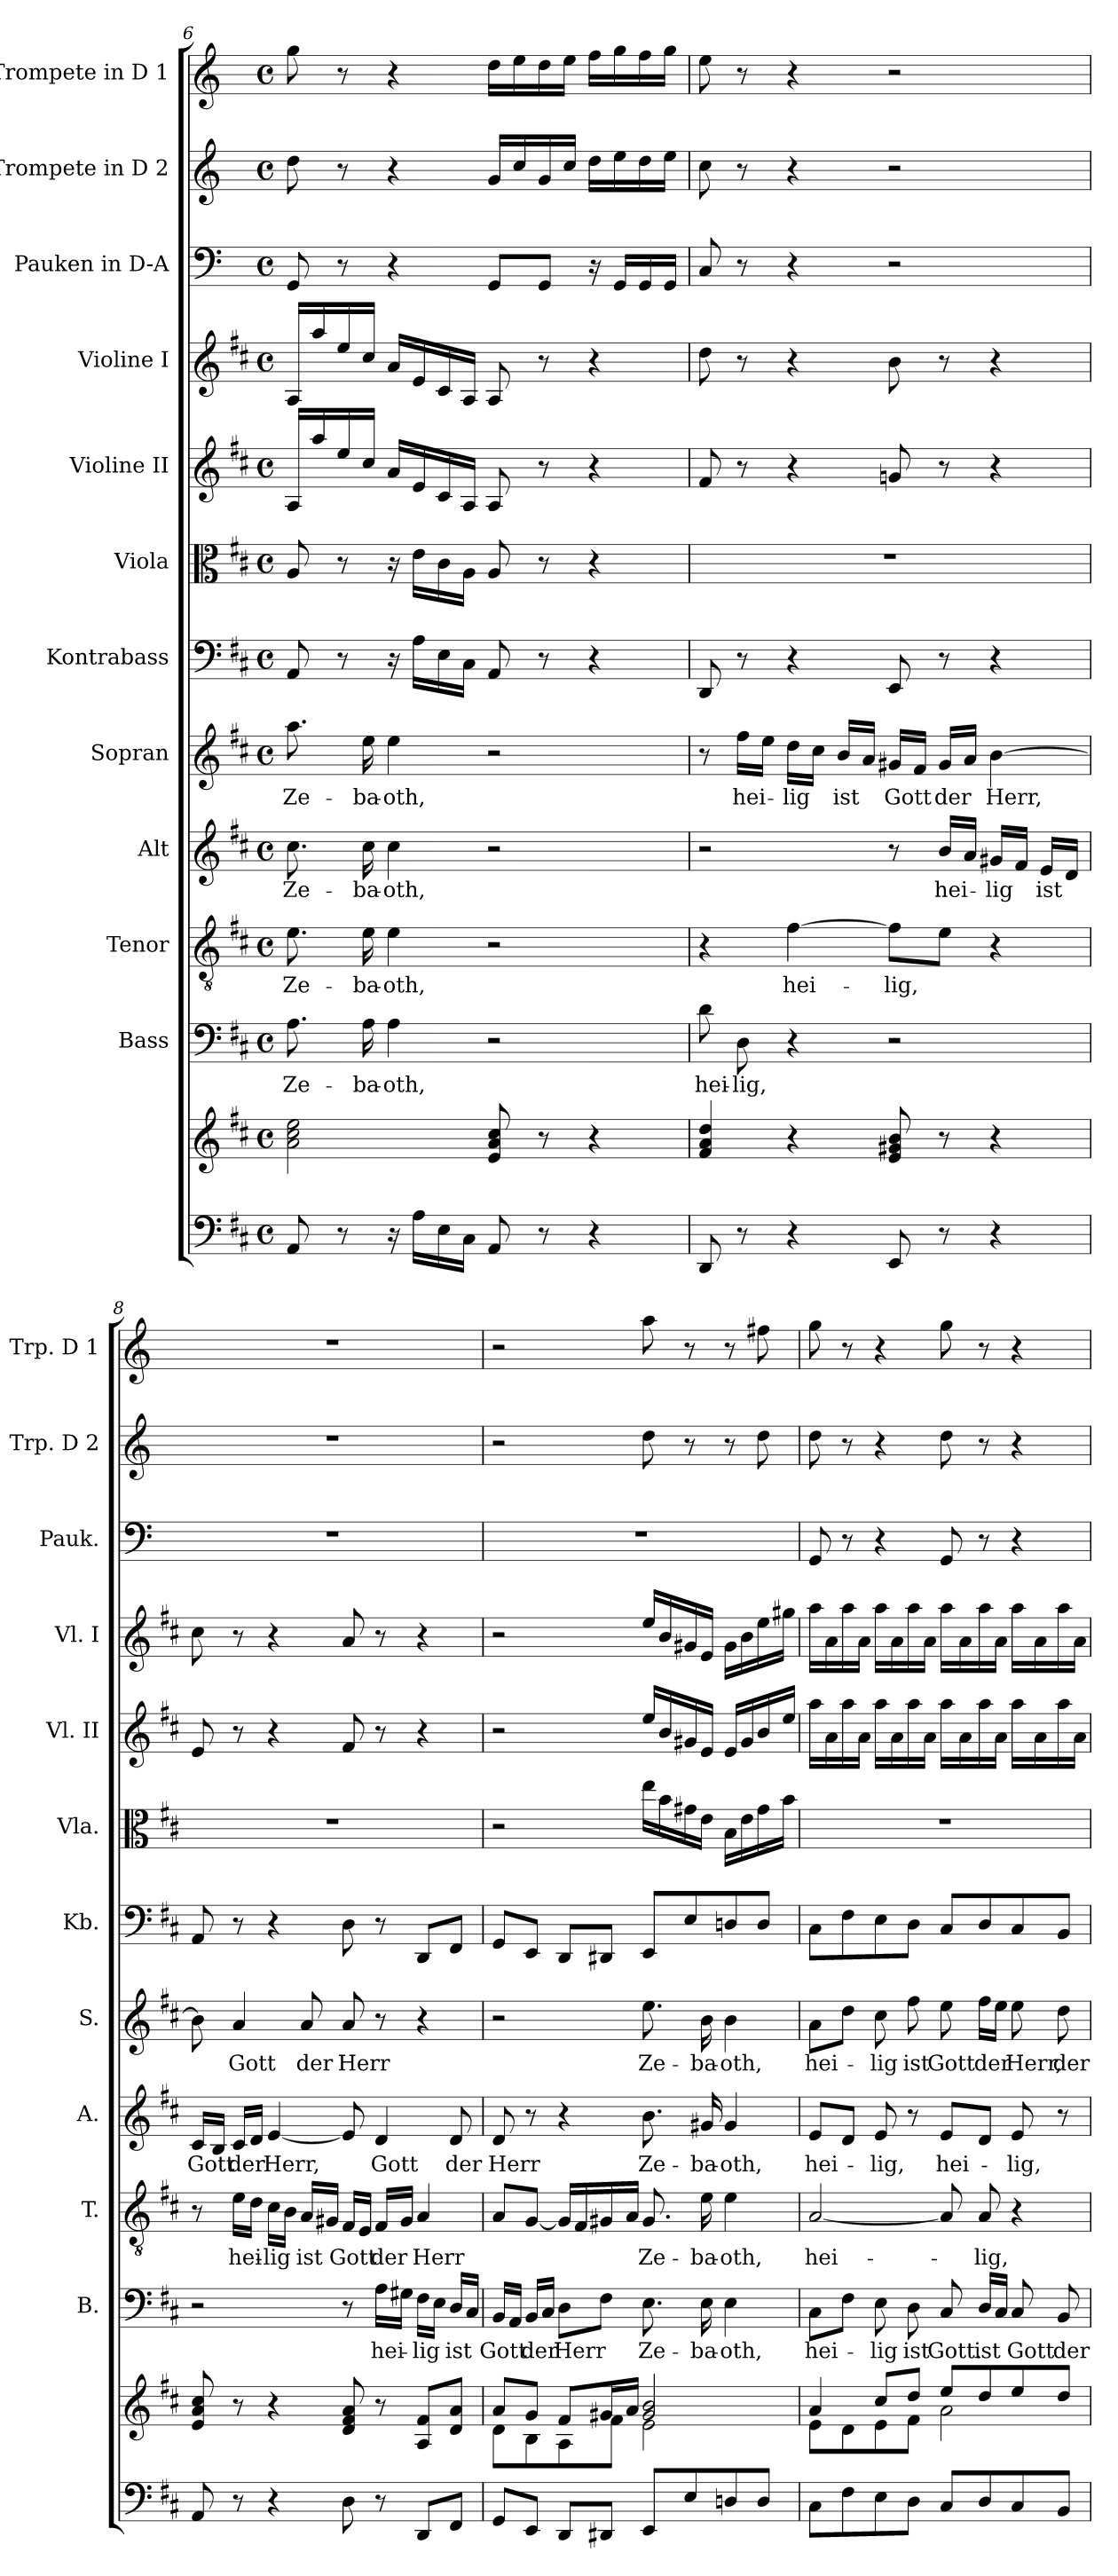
**kern	**kern	**kern	**text	**kern	**text	**kern	**text	**kern	**text	**kern	**kern	**kern	**kern	**kern	**kern	**kern
*part12	*part12	*part11	*part11	*part10	*part10	*part9	*part9	*part8	*part8	*part7	*part6	*part5	*part4	*part3	*part2	*part1
*staff13	*staff12	*staff11	*staff11	*staff10	*staff10	*staff9	*staff9	*staff8	*staff8	*staff7	*staff6	*staff5	*staff4	*staff3	*staff2	*staff1
*	*	*I"Bass	*	*I"Tenor	*	*I"Alt	*	*I"Sopran	*	*I"Kontrabass	*I"Viola	*I"Violine II	*I"Violine I	*I"Pauken in D-A	*I"Trompete in D 2	*I"Trompete in D 1
*	*	*I'B.	*	*I'T.	*	*I'A.	*	*I'S.	*	*I'Kb.	*I'Vla.	*I'Vl. II	*I'Vl. I	*I'Pauk.	*I'Trp. D 2	*I'Trp. D 1
*clefF4	*clefG2	*clefF4	*	*clefGv2	*	*clefG2	*	*clefG2	*	*clefF4	*clefC3	*clefG2	*clefG2	*clefF4	*clefG2	*clefG2
*	*	*	*	*	*	*	*	*	*	*ITrd7c12	*	*	*	*ITrd-1c-2	*ITrd1c2	*ITrd1c2
*k[f#c#]	*k[f#c#]	*k[f#c#]	*	*k[f#c#]	*	*k[f#c#]	*	*k[f#c#]	*	*k[f#c#]	*k[f#c#]	*k[f#c#]	*k[f#c#]	*k[f#c#]	*k[b-e-]	*k[b-e-]
*D:	*D:	*D:	*	*D:	*	*D:	*	*D:	*	*D:	*D:	*D:	*D:	*D:	*B-:	*B-:
*M4/4	*M4/4	*M4/4	*	*M4/4	*	*M4/4	*	*M4/4	*	*M4/4	*M4/4	*M4/4	*M4/4	*M4/4	*M4/4	*M4/4
*met(c)	*met(c)	*met(c)	*	*met(c)	*	*met(c)	*	*met(c)	*	*met(c)	*met(c)	*met(c)	*met(c)	*met(c)	*met(c)	*met(c)
=6	=6	=6	=6	=6	=6	=6	=6	=6	=6	=6	=6	=6	=6	=6	=6	=6
!	!	!	!LO:LY:b	!	!LO:LY:b	!	!LO:LY:b	!	!LO:LY:b	!	!	!	!	!	!	!
8AA/	2a\ 2cc#\ 2ee\	8.A\	Ze-	8.e\	Ze-	8.cc#\	Ze-	8.aa\	Ze-	8AAA/	8A/	16A/LL	16A/LL	8AA/	8cc\	8ff\
.	.	.	.	.	.	.	.	.	.	.	.	16aa/	16aa/	.	.	.
8r	.	.	.	.	.	.	.	.	.	8r	8r	16ee/	16ee/	8r	8r	8r
!	!	!	!LO:LY:b	!	!LO:LY:b	!	!LO:LY:b	!	!LO:LY:b	!	!	!	!	!	!	!
.	.	16A\	-ba-	16e\	-ba-	16cc#\	-ba-	16ee\	-ba-	.	.	16cc#/JJ	16cc#/JJ	.	.	.
!	!	!	!LO:LY:b	!	!LO:LY:b	!	!LO:LY:b	!	!LO:LY:b	!	!	!	!	!	!	!
16r	.	4A\	-oth,	4e\	-oth,	4cc#\	-oth,	4ee\	-oth,	16r	16r	16a/LL	16a/LL	4r	4r	4r
16A\LL	.	.	.	.	.	.	.	.	.	16AA\LL	16e\LL	16e/	16e/	.	.	.
16E\	.	.	.	.	.	.	.	.	.	16EE\	16c#\	16c#/	16c#/	.	.	.
16C#\JJ	.	.	.	.	.	.	.	.	.	16CC#\JJ	16A\JJ	16A/JJ	16A/JJ	.	.	.
8AA/	8e/ 8a/ 8cc#/	2r	.	2r	.	2r	.	2r	.	8AAA/	8A/	8A/	8A/	8AA/L	16f/LL	16cc\LL
.	.	.	.	.	.	.	.	.	.	.	.	.	.	.	16b-/	16dd\
8r	8r	.	.	.	.	.	.	.	.	8r	8r	8r	8r	8AA/J	16f/	16cc\
.	.	.	.	.	.	.	.	.	.	.	.	.	.	.	16b-/JJ	16dd\JJ
4r	4r	.	.	.	.	.	.	.	.	4r	4r	4r	4r	16r	16cc\LL	16ee-\LL
.	.	.	.	.	.	.	.	.	.	.	.	.	.	16AA/LL	16dd\	16ff\
.	.	.	.	.	.	.	.	.	.	.	.	.	.	16AA/	16cc\	16ee-\
.	.	.	.	.	.	.	.	.	.	.	.	.	.	16AA/JJ	16dd\JJ	16ff\JJ
!!LO:PB:g=z
=7	=7	=7	=7	=7	=7	=7	=7	=7	=7	=7	=7	=7	=7	=7	=7	=7
!	!	!	!LO:LY:b	!	!	!	!	!	!	!	!	!	!	!	!	!
8DD/	4f#/ 4a/ 4dd/	8d\	hei-	4r	.	2r	.	8r	.	8DDD/	1r	8f#/	8dd\	8D/	8b-\	8dd\
!	!	!	!LO:LY:b	!	!	!	!	!	!LO:LY:b	!	!	!	!	!	!	!
8r	.	8D\	-lig,	.	.	.	.	16ff#\LL	hei-	8r	.	8r	8r	8r	8r	8r
.	.	.	.	.	.	.	.	16ee\JJ	.	.	.	.	.	.	.	.
!	!	!	!	!	!LO:LY:b	!	!	!	!LO:LY:b	!	!	!	!	!	!	!
4r	4r	4r	.	[4f#\	hei-	.	.	16dd\LL	-lig	4r	.	4r	4r	4r	4r	4r
.	.	.	.	.	.	.	.	16cc#\JJ	.	.	.	.	.	.	.	.
!	!	!	!	!	!	!	!	!	!LO:LY:b	!	!	!	!	!	!	!
.	.	.	.	.	.	.	.	16b/LL	ist	.	.	.	.	.	.	.
.	.	.	.	.	.	.	.	16a/JJ	.	.	.	.	.	.	.	.
!	!	!	!	!	!LO:LY:b	!	!	!	!LO:LY:b	!	!	!	!	!	!	!
8EE/	8e/ 8g#X/ 8b/	2r	.	8f#\L]	-lig,	8r	.	16g#X/LL	Gott	8EEE/	.	8gn/	8b\	2r	2r	2r
.	.	.	.	.	.	.	.	16f#/JJ	.	.	.	.	.	.	.	.
!	!	!	!	!	!	!	!LO:LY:b	!	!LO:LY:b	!	!	!	!	!	!	!
8r	8r	.	.	8e\J	.	16b/LL	hei-	16g#/LL	der	8r	.	8r	8r	.	.	.
.	.	.	.	.	.	16a/JJ	.	16a/JJ	.	.	.	.	.	.	.	.
!	!	!	!	!	!	!	!LO:LY:b	!	!LO:LY:b	!	!	!	!	!	!	!
4r	4r	.	.	4r	.	16g#X/LL	-lig	[4b\	Herr,	4r	.	4r	4r	.	.	.
.	.	.	.	.	.	16f#/JJ	.	.	.	.	.	.	.	.	.	.
!	!	!	!	!	!	!	!LO:LY:b	!	!	!	!	!	!	!	!	!
.	.	.	.	.	.	16e/LL	ist	.	.	.	.	.	.	.	.	.
.	.	.	.	.	.	16d/JJ	.	.	.	.	.	.	.	.	.	.
=8	=8	=8	=8	=8	=8	=8	=8	=8	=8	=8	=8	=8	=8	=8	=8	=8
!	!	!	!	!	!	!	!LO:LY:b	!	!	!	!	!	!	!	!	!
8AA/	8e/ 8a/ 8cc#/	2r	.	8r	.	16c#/LL	Gott	8b\]	.	8AAA/	1r	8e/	8cc#\	1r	1r	1r
.	.	.	.	.	.	16B/JJ	.	.	.	.	.	.	.	.	.	.
!	!	!	!	!	!LO:LY:b	!	!LO:LY:b	!	!LO:LY:b	!	!	!	!	!	!	!
8r	8r	.	.	16e\LL	hei-	16c#/LL	der	4a/	Gott	8r	.	8r	8r	.	.	.
.	.	.	.	16d\JJ	.	16d/JJ	.	.	.	.	.	.	.	.	.	.
!	!	!	!	!	!LO:LY:b	!	!LO:LY:b	!	!	!	!	!	!	!	!	!
4r	4r	.	.	16c#\LL	-lig	[4e/	Herr,	.	.	4r	.	4r	4r	.	.	.
.	.	.	.	16B\JJ	.	.	.	.	.	.	.	.	.	.	.	.
!	!	!	!	!	!LO:LY:b	!	!	!	!LO:LY:b	!	!	!	!	!	!	!
.	.	.	.	16A/LL	ist	.	.	8a/	der	.	.	.	.	.	.	.
.	.	.	.	16G#X/JJ	.	.	.	.	.	.	.	.	.	.	.	.
!	!	!	!	!	!LO:LY:b	!	!	!	!LO:LY:b	!	!	!	!	!	!	!
8D\	8d/ 8f#/ 8a/	8r	.	16F#/LL	Gott	8e/]	.	8a/	Herr	8DD\	.	8f#/	8a/	.	.	.
.	.	.	.	16E/JJ	.	.	.	.	.	.	.	.	.	.	.	.
!	!	!	!LO:LY:b	!	!LO:LY:b	!	!LO:LY:b	!	!	!	!	!	!	!	!	!
8r	8r	16A\LL	hei-	16F#/LL	der	4d/	Gott	8r	.	8r	.	8r	8r	.	.	.
.	.	16G#X\JJ	.	16G#/JJ	.	.	.	.	.	.	.	.	.	.	.	.
!	!	!	!LO:LY:b	!	!LO:LY:b	!	!	!	!	!	!	!	!	!	!	!
8DD/L	8A/ 8f#/L	16F#\LL	-lig	4A/	Herr	.	.	4r	.	8DDD/L	.	4r	4r	.	.	.
.	.	16E\JJ	.	.	.	.	.	.	.	.	.	.	.	.	.	.
!	!	!	!LO:LY:b	!	!	!	!LO:LY:b	!	!	!	!	!	!	!	!	!
8FF#/J	8d/ 8a/J	16D/LL	ist	.	.	8d/	der	.	.	8FFF#/J	.	.	.	.	.	.
.	.	16C#/JJ	.	.	.	.	.	.	.	.	.	.	.	.	.	.
=9	=9	=9	=9	=9	=9	=9	=9	=9	=9	=9	=9	=9	=9	=9	=9	=9
*	*^	*	*	*	*	*	*	*	*	*	*	*	*	*	*	*
!	!	!	!	!LO:LY:b	!	!	!	!LO:LY:b	!	!	!	!	!	!	!	!	!
8GG/L	8a/L	8d\L	16BB/LL	Gott	8A/L	.	8d/	Herr	2r	.	8GGG/L	2r	2r	2r	1r	2r	2r
.	.	.	16AA/JJ	.	.	.	.	.	.	.	.	.	.	.	.	.	.
!	!	!	!	!LO:LY:b	!	!	!	!	!	!	!	!	!	!	!	!	!
8EE/J	8g/J	8B\	16BB/LL	der	[8G/J	.	8r	.	.	.	8EEE/J	.	.	.	.	.	.
.	.	.	16C#/JJ	.	.	.	.	.	.	.	.	.	.	.	.	.	.
!	!	!	!	!LO:LY:b	!	!	!	!	!	!	!	!	!	!	!	!	!
8DD/L	8f#/L	8A\	8D\L	Herr	16G/LL]	.	4r	.	.	.	8DDD/L	.	.	.	.	.	.
.	.	.	.	.	16F#/	.	.	.	.	.	.	.	.	.	.	.	.
8DD#X/J	16g#X/L	8f#\J	8F#\J	.	16G#X/	.	.	.	.	.	8DDD#X/J	.	.	.	.	.	.
.	16a/JJ	.	.	.	16A/JJ	.	.	.	.	.	.	.	.	.	.	.	.
!	!	!	!	!LO:LY:b	!	!LO:LY:b	!	!LO:LY:b	!	!LO:LY:b	!	!	!	!	!	!	!
8EE/L	2g#/ 2b/	2e\	8.E\	Ze-	8.G#/	Ze-	8.b\	Ze-	8.ee\	Ze-	8EEE/L	16ee\LL	16ee/LL	16ee/LL	.	8cc\	8gg\
.	.	.	.	.	.	.	.	.	.	.	.	16b\	16b/	16b/	.	.	.
8E/	.	.	.	.	.	.	.	.	.	.	8EE/	16g#X\	16g#X/	16g#X/	.	8r	8r
!	!	!	!	!LO:LY:b	!	!LO:LY:b	!	!LO:LY:b	!	!LO:LY:b	!	!	!	!	!	!	!
.	.	.	16E\	-ba-	16e\	-ba-	16g#X/	-ba-	16b\	-ba-	.	16e\JJ	16e/JJ	16e/JJ	.	.	.
!	!	!	!	!LO:LY:b	!	!LO:LY:b	!	!LO:LY:b	!	!LO:LY:b	!	!	!	!	!	!	!
8Dn/	.	.	4E\	-oth,	4e\	-oth,	4g#/	-oth,	4b\	-oth,	8DDn/	16B\LL	16e/LL	16g#\LL	.	8r	8r
.	.	.	.	.	.	.	.	.	.	.	.	16e\	16g#/	16b\	.	.	.
8D/J	.	.	.	.	.	.	.	.	.	.	8DD/J	16g#\	16b/	16ee\	.	8cc\	8een\
.	.	.	.	.	.	.	.	.	.	.	.	16b\JJ	16ee/JJ	16gg#X\JJ	.	.	.
!!LO:PB:g=z
=10	=10	=10	=10	=10	=10	=10	=10	=10	=10	=10	=10	=10	=10	=10	=10	=10	=10
!	!	!	!	!LO:LY:b	!	!LO:LY:b	!	!LO:LY:b	!	!LO:LY:b	!	!	!	!	!	!	!
8C#\L	4a/	8e\L	8C#\L	hei-	[2A/	hei-	8e/L	hei-	8a\L	hei-	8CC#\L	1r	16aa\LL	16aa\LL	8AA/	8cc\	8ff\
.	.	.	.	.	.	.	.	.	.	.	.	.	16a\	16a\	.	.	.
8F#\	.	8d\	8F#\J	.	.	.	8d/J	.	8dd\J	.	8FF#\	.	16aa\	16aa\	8r	8r	8r
.	.	.	.	.	.	.	.	.	.	.	.	.	16a\JJ	16a\JJ	.	.	.
!	!	!	!	!LO:LY:b	!	!	!	!LO:LY:b	!	!LO:LY:b	!	!	!	!	!	!	!
8E\	8cc#/L	8e\	8E\	-lig	.	.	8e/	-lig,	8cc#\	-lig	8EE\	.	16aa\LL	16aa\LL	4r	4r	4r
.	.	.	.	.	.	.	.	.	.	.	.	.	16a\	16a\	.	.	.
!	!	!	!	!LO:LY:b	!	!	!	!	!	!LO:LY:b	!	!	!	!	!	!	!
8D\J	8dd/J	8f#\J	8D\	ist	.	.	8r	.	8ff#\	ist	8DD\J	.	16aa\	16aa\	.	.	.
.	.	.	.	.	.	.	.	.	.	.	.	.	16a\JJ	16a\JJ	.	.	.
!	!	!	!	!LO:LY:b	!	!	!	!LO:LY:b	!	!LO:LY:b	!	!	!	!	!	!	!
8C#/L	8ee/L	2a\	8C#/	Gott.	8A/]	.	8e/L	hei-	8ee\	Gott	8CC#/L	.	16aa\LL	16aa\LL	8AA/	8cc\	8ff\
.	.	.	.	.	.	.	.	.	.	.	.	.	16a\	16a\	.	.	.
!	!	!	!	!LO:LY:b	!	!LO:LY:b	!	!	!	!LO:LY:b	!	!	!	!	!	!	!
8D/	8dd/	.	16D/LL	ist	8A/	-lig,	8d/J	.	16ff#\LL	der	8DD/	.	16aa\	16aa\	8r	8r	8r
.	.	.	16C#/JJ	.	.	.	.	.	16ee\JJ	.	.	.	16a\JJ	16a\JJ	.	.	.
!	!	!	!	!LO:LY:b	!	!	!	!LO:LY:b	!	!LO:LY:b	!	!	!	!	!	!	!
8C#/	8ee/	.	8C#/	Gott	4r	.	8e/	-lig,	8ee\	Herr,	8CC#/	.	16aa\LL	16aa\LL	4r	4r	4r
.	.	.	.	.	.	.	.	.	.	.	.	.	16a\	16a\	.	.	.
!	!	!	!	!LO:LY:b	!	!	!	!	!	!LO:LY:b	!	!	!	!	!	!	!
8BB/J	8dd/J	.	8BB/	der	.	.	8r	.	8dd\	der	8BBB/J	.	16aa\	16aa\	.	.	.
.	.	.	.	.	.	.	.	.	.	.	.	.	16a\JJ	16a\JJ	.	.	.
*	*v	*v	*	*	*	*	*	*	*	*	*	*	*	*	*	*	*
=	=	=	=	=	=	=	=	=	=	=	=	=	=	=	=	=
*-	*-	*-	*-	*-	*-	*-	*-	*-	*-	*-	*-	*-	*-	*-	*-	*-
